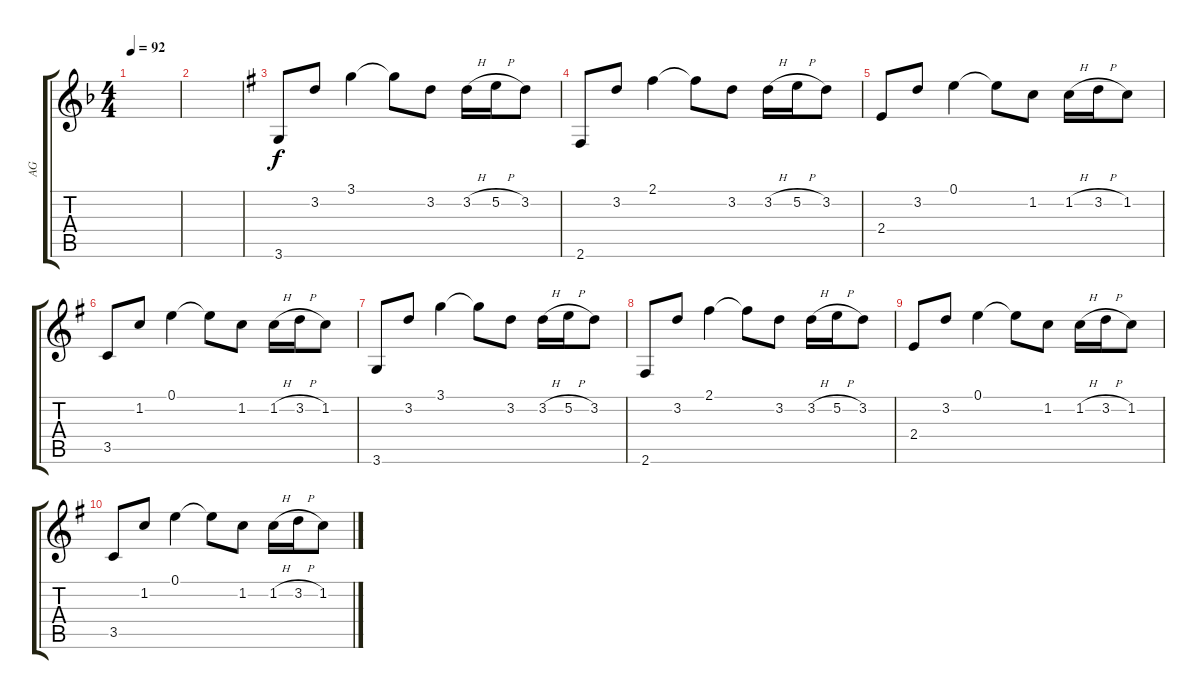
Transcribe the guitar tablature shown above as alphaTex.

\track ("AG" "AG") {instrument acousticguitarnylon}
\staff {score tabs}
\tuning (E4 B3 G3 D3 A2 E2) {hide}
\ts (4 4)
\tempo 92
\clef g2
\ks f
|
|
\ks g
3.6.8 3.2.8 3.1.4 3.1{t}.8 3.2.8 3.2{h}.16 5.2{h}.16 3.2.8 |
2.6.8 3.2.8 2.1.4 2.1{t}.8 3.2.8 3.2{h}.16 5.2{h}.16 3.2.8 |
2.4.8 3.2.8 0.1.4 0.1{t}.8 1.2.8 1.2{h}.16 3.2{h}.16 1.2.8 |
3.5.8 1.2.8 0.1.4 0.1{t}.8 1.2.8 1.2{h}.16 3.2{h}.16 1.2.8 |
3.6.8 3.2.8 3.1.4 3.1{t}.8 3.2.8 3.2{h}.16 5.2{h}.16 3.2.8 |
2.6.8 3.2.8 2.1.4 2.1{t}.8 3.2.8 3.2{h}.16 5.2{h}.16 3.2.8 |
2.4.8 3.2.8 0.1.4 0.1{t}.8 1.2.8 1.2{h}.16 3.2{h}.16 1.2.8 |
3.5.8 1.2.8 0.1.4 0.1{t}.8 1.2.8 1.2{h}.16 3.2{h}.16 1.2.8
